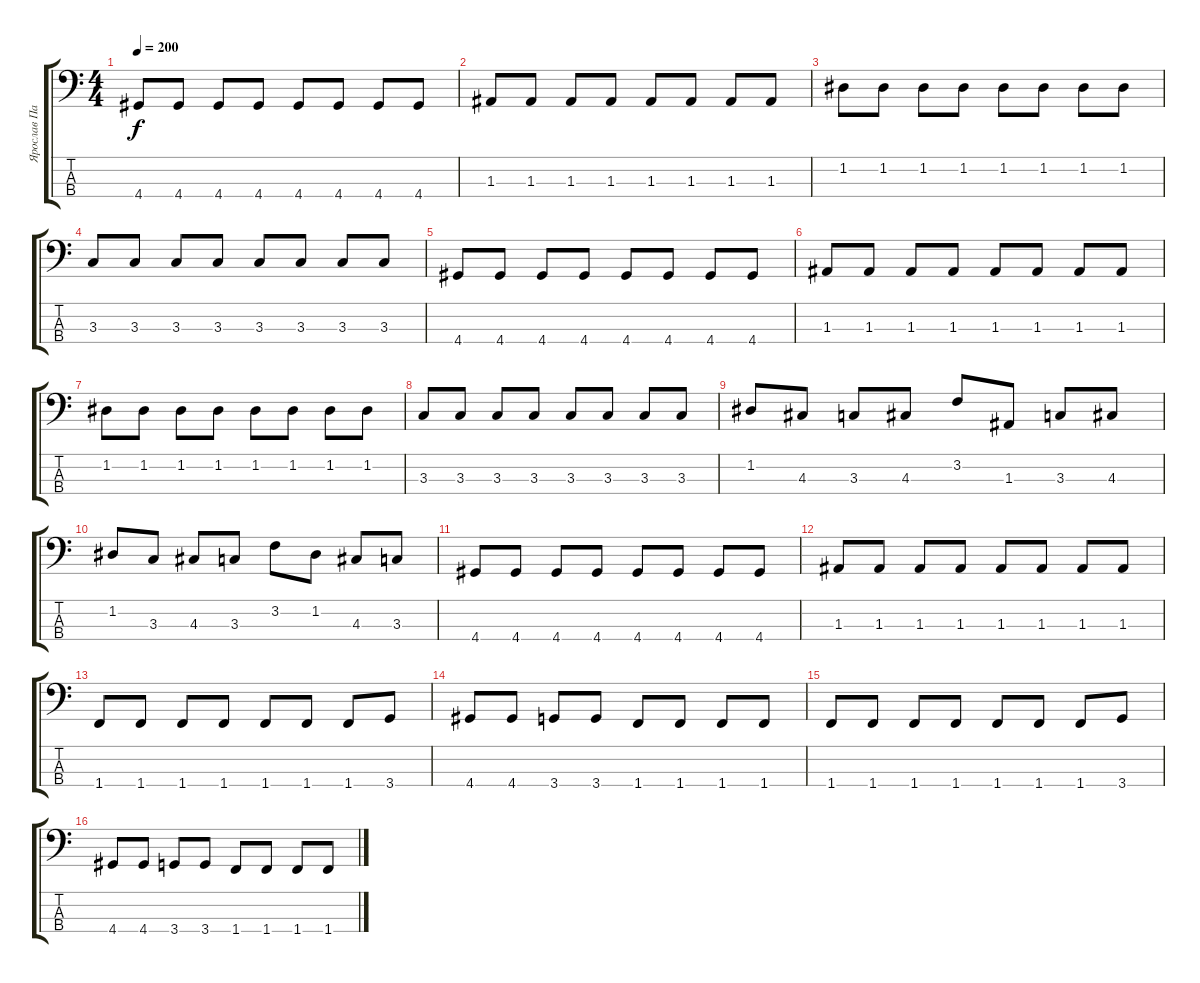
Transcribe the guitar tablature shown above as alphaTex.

\track ("Ярослав Пастухов" "Ярослав Па") {instrument electricbassfinger}
\staff {score tabs}
\tuning (G2 D2 A1 E1) {hide}
\ts (4 4)
\tempo 200
\clef f4
\ks c
4.4.8{dy f} 4.4.8 4.4.8 4.4.8 4.4.8 4.4.8 4.4.8 4.4.8 |
1.3.8 1.3.8 1.3.8 1.3.8 1.3.8 1.3.8 1.3.8 1.3.8 |
1.2.8 1.2.8 1.2.8 1.2.8 1.2.8 1.2.8 1.2.8 1.2.8 |
3.3.8 3.3.8 3.3.8 3.3.8 3.3.8 3.3.8 3.3.8 3.3.8 |
4.4.8 4.4.8 4.4.8 4.4.8 4.4.8 4.4.8 4.4.8 4.4.8 |
1.3.8 1.3.8 1.3.8 1.3.8 1.3.8 1.3.8 1.3.8 1.3.8 |
1.2.8 1.2.8 1.2.8 1.2.8 1.2.8 1.2.8 1.2.8 1.2.8 |
3.3.8 3.3.8 3.3.8 3.3.8 3.3.8 3.3.8 3.3.8 3.3.8 |
1.2.8 4.3.8 3.3.8 4.3.8 3.2.8 1.3.8 3.3.8 4.3.8 |
1.2.8 3.3.8 4.3.8 3.3.8 3.2.8 1.2.8 4.3.8 3.3.8 |
4.4.8 4.4.8 4.4.8 4.4.8 4.4.8 4.4.8 4.4.8 4.4.8 |
1.3.8 1.3.8 1.3.8 1.3.8 1.3.8 1.3.8 1.3.8 1.3.8 |
1.4.8 1.4.8 1.4.8 1.4.8 1.4.8 1.4.8 1.4.8 3.4.8 |
4.4.8 4.4.8 3.4.8 3.4.8 1.4.8 1.4.8 1.4.8 1.4.8 |
1.4.8 1.4.8 1.4.8 1.4.8 1.4.8 1.4.8 1.4.8 3.4.8 |
4.4.8 4.4.8 3.4.8 3.4.8 1.4.8 1.4.8 1.4.8 1.4.8
